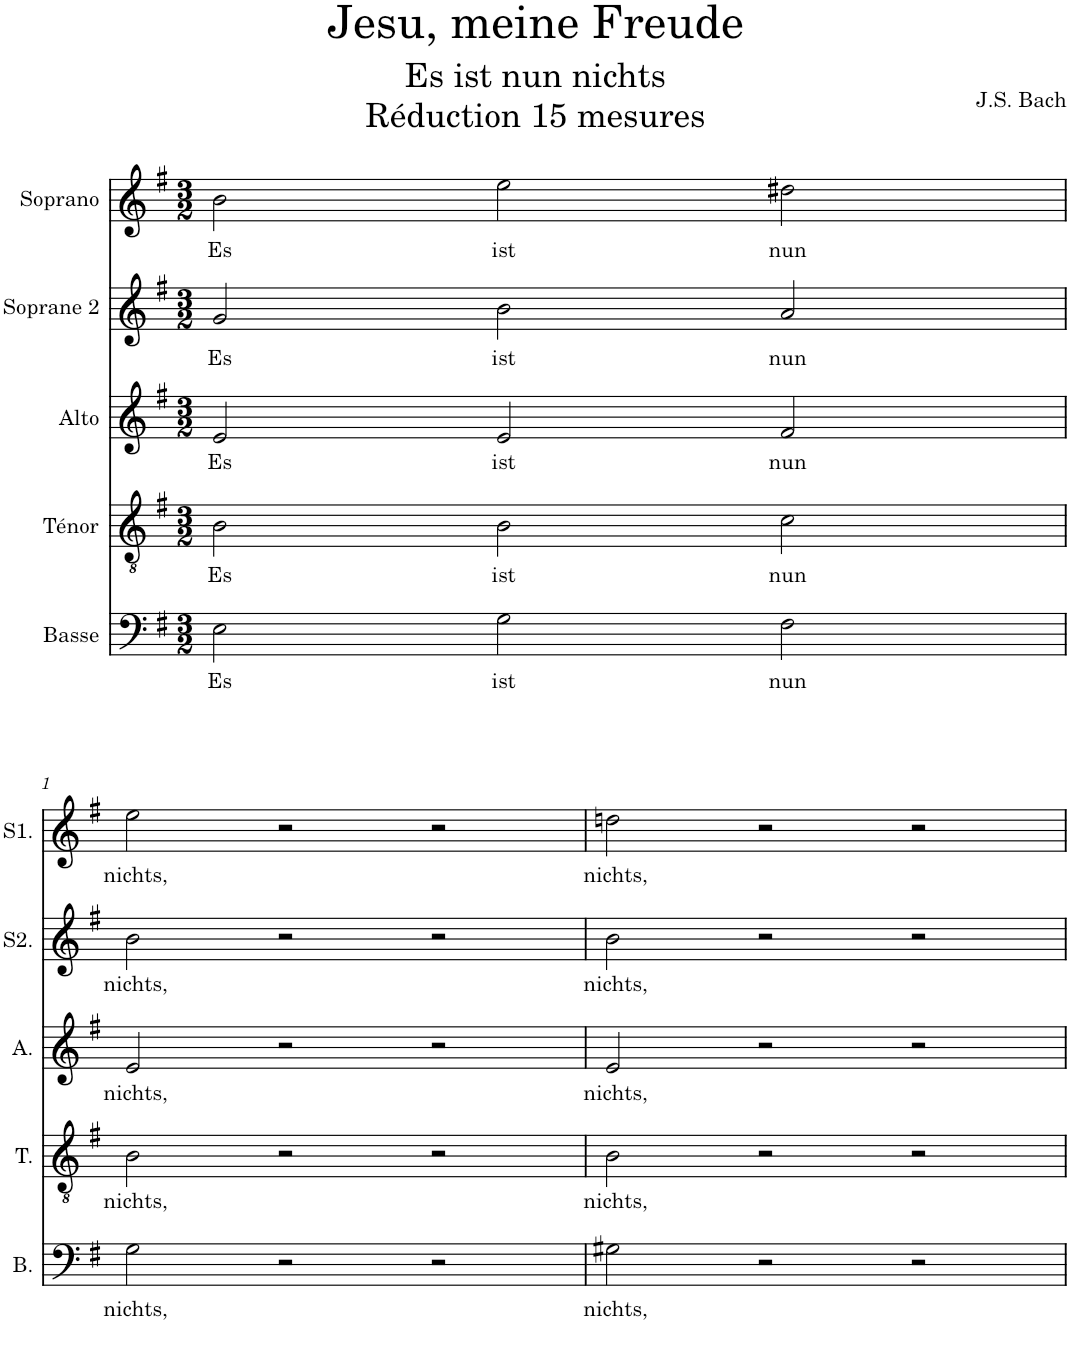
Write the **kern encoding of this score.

**kern	**text	**kern	**text	**kern	**text	**kern	**text	**kern	**text
*part5	*part5	*part4	*part4	*part3	*part3	*part2	*part2	*part1	*part1
*staff5	*staff5	*staff4	*staff4	*staff3	*staff3	*staff2	*staff2	*staff1	*staff1
*I"Basse	*	*I"Ténor	*	*I"Alto	*	*I"Soprane 2	*	*I"Soprano	*
*I'B.	*	*I'T.	*	*I'A.	*	*I'S2.	*	*I'S1.	*
*clefF4	*	*clefGv2	*	*clefG2	*	*clefG2	*	*clefG2	*
*k[f#]	*	*k[f#]	*	*k[f#]	*	*k[f#]	*	*k[f#]	*
*M3/2	*	*M3/2	*	*M3/2	*	*M3/2	*	*M3/2	*
=	=	=	=	=	=	=	=	=	=
!	!LO:LY:b	!	!LO:LY:b	!	!LO:LY:b	!	!LO:LY:b	!	!LO:LY:b
2E\	Es	2B\	Es	2e/	Es	2g/	Es	2b\	Es
!	!LO:LY:b	!	!LO:LY:b	!	!LO:LY:b	!	!LO:LY:b	!	!LO:LY:b
2G\	ist	2B\	ist	2e/	ist	2b\	ist	2ee\	ist
!	!LO:LY:b	!	!LO:LY:b	!	!LO:LY:b	!	!LO:LY:b	!	!LO:LY:b
2F#\	nun	2c\	nun	2f#/	nun	2a/	nun	2dd#X\	nun
!!LO:LB:g=z
=1	=1	=1	=1	=1	=1	=1	=1	=1	=1
!	!LO:LY:b	!	!LO:LY:b	!	!LO:LY:b	!	!LO:LY:b	!	!LO:LY:b
2G\	nichts,	2B\	nichts,	2e/	nichts,	2b\	nichts,	2ee\	nichts,
2r	.	2r	.	2r	.	2r	.	2r	.
2r	.	2r	.	2r	.	2r	.	2r	.
=2	=2	=2	=2	=2	=2	=2	=2	=2	=2
!	!LO:LY:b	!	!LO:LY:b	!	!LO:LY:b	!	!LO:LY:b	!	!LO:LY:b
2G#X\	nichts,	2B\	nichts,	2e/	nichts,	2b\	nichts,	2ddn\	nichts,
2r	.	2r	.	2r	.	2r	.	2r	.
2r	.	2r	.	2r	.	2r	.	2r	.
=	=	=	=	=	=	=	=	=	=
*-	*-	*-	*-	*-	*-	*-	*-	*-	*-
